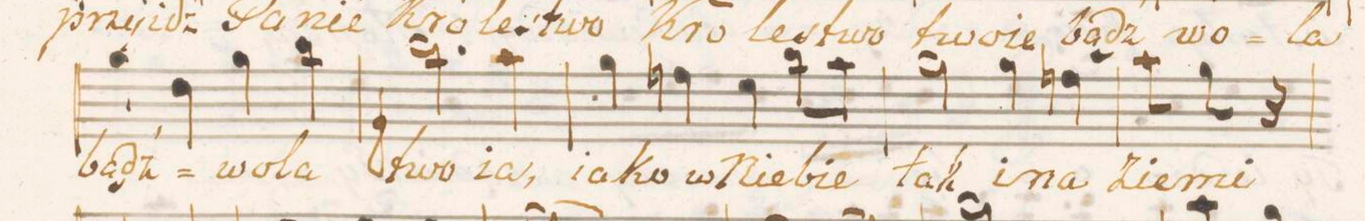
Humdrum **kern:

**kern	**text	**dynam
*I"Soprano.	*	*
*clefC1	*	*
*k[b-e-a-d-]	*	*
*met(C.)	*	*
*M4/4	*	*
4ee-\	bądź	.
4b-\	.	.
4ee-\	wo-	.
4gg\	-la	.
=20	=20	=20
2.gg\	two-	f
4ff\	-ia,	.
=21	=21	=21
4ee-\	ia-	.
4ddn\	-ko	.
4cc\	w Nie-	.
8gg\L	-bie	.
8ff\J	.	.
=22	=22	=22
2ee-\	tak	.
4ee-\	i	.
4ddn\	na	.
=23	=23	=23
8ff\	Zie-	.
8ee-\	-mi	.
4r	.	.
*-	*-	*-
